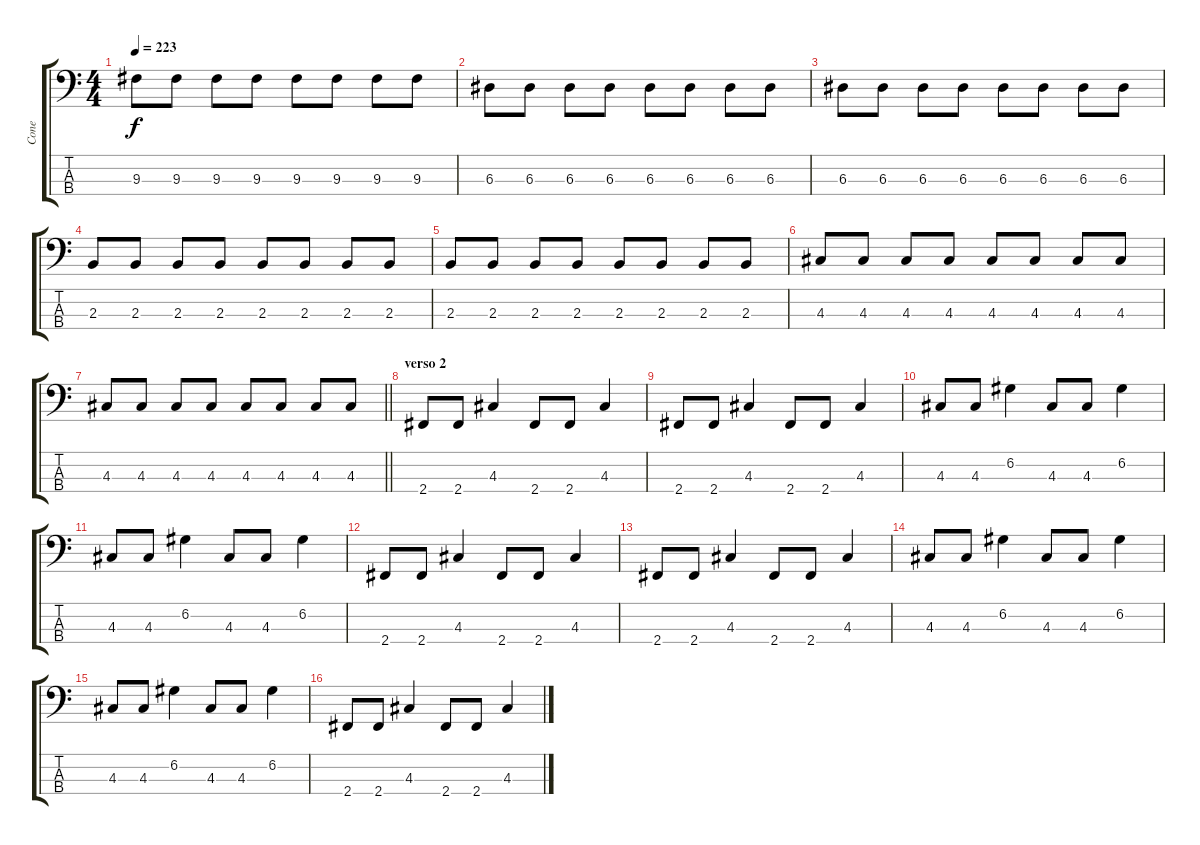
\track ("Cone" "Cone") {instrument electricbassfinger}
\staff {score tabs}
\tuning (G2 D2 A1 E1) {hide}
\ts (4 4)
\tempo 223
\clef f4
\ks c
9.3.8{dy f} 9.3.8 9.3.8 9.3.8 9.3.8 9.3.8 9.3.8 9.3.8 |
6.3.8 6.3.8 6.3.8 6.3.8 6.3.8 6.3.8 6.3.8 6.3.8 |
6.3.8 6.3.8 6.3.8 6.3.8 6.3.8 6.3.8 6.3.8 6.3.8 |
2.3.8 2.3.8 2.3.8 2.3.8 2.3.8 2.3.8 2.3.8 2.3.8 |
2.3.8 2.3.8 2.3.8 2.3.8 2.3.8 2.3.8 2.3.8 2.3.8 |
4.3.8 4.3.8 4.3.8 4.3.8 4.3.8 4.3.8 4.3.8 4.3.8 |
\barLineRight lightlight
4.3.8 4.3.8 4.3.8 4.3.8 4.3.8 4.3.8 4.3.8 4.3.8 |
\section ("" "verso 2")
2.4.8 2.4.8 4.3.4 2.4.8 2.4.8 4.3.4 |
2.4.8 2.4.8 4.3.4 2.4.8 2.4.8 4.3.4 |
4.3.8 4.3.8 6.2.4 4.3.8 4.3.8 6.2.4 |
4.3.8 4.3.8 6.2.4 4.3.8 4.3.8 6.2.4 |
2.4.8 2.4.8 4.3.4 2.4.8 2.4.8 4.3.4 |
2.4.8 2.4.8 4.3.4 2.4.8 2.4.8 4.3.4 |
4.3.8 4.3.8 6.2.4 4.3.8 4.3.8 6.2.4 |
4.3.8 4.3.8 6.2.4 4.3.8 4.3.8 6.2.4 |
2.4.8 2.4.8 4.3.4 2.4.8 2.4.8 4.3.4
